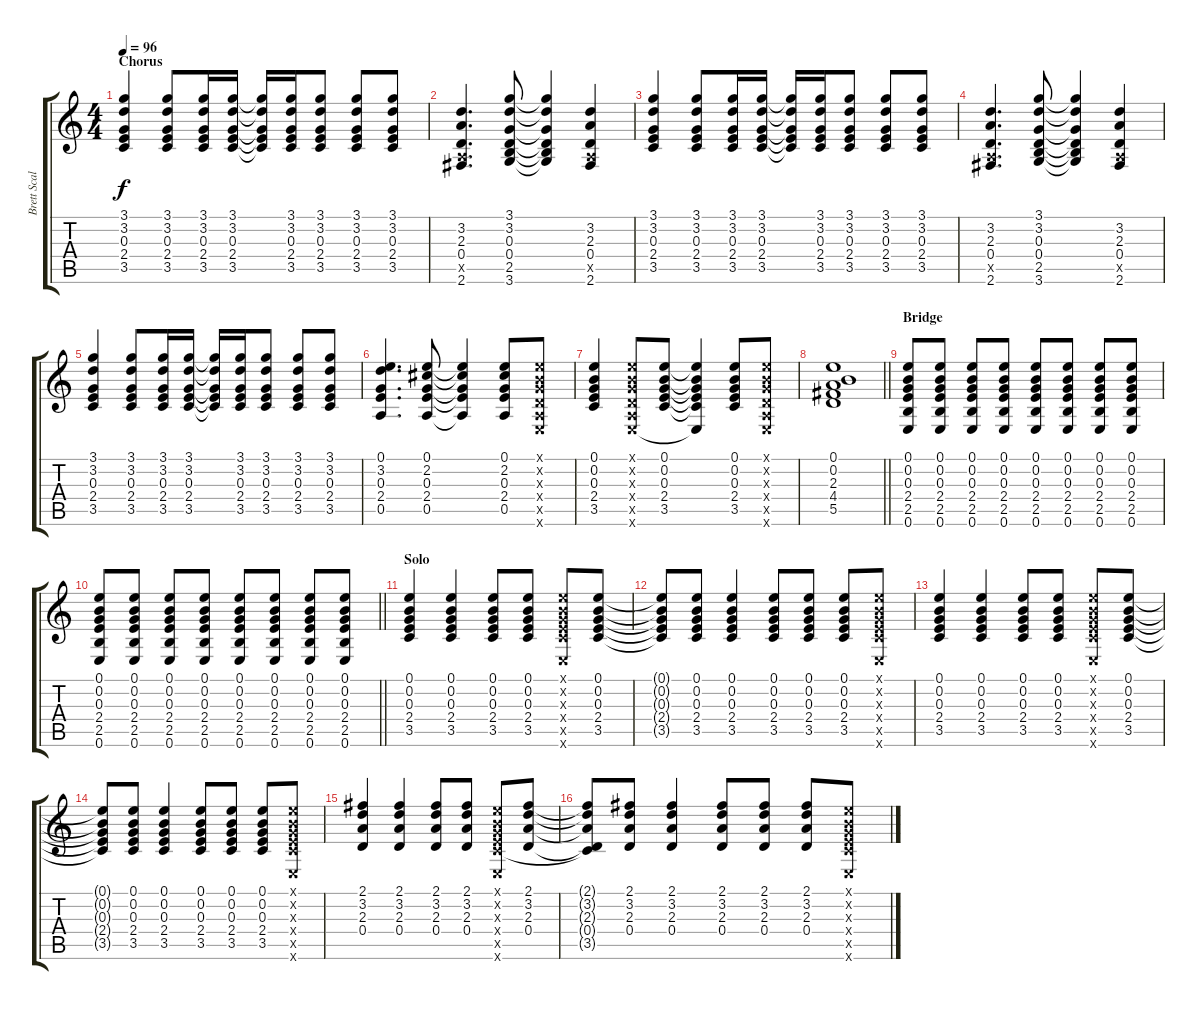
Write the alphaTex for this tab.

\track ("Brett Scallions (Rhythm Guitar)" "Brett Scal") {instrument electricguitarclean}
\staff {score tabs}
\tuning (E4 B3 G3 D3 A2 E2) {hide}
\ts (4 4)
\section ("" "Chorus")
\tempo 96
\clef g2
\ks c
(3.1 3.2 0.3 2.4 3.5).4{dy f instrument distortionguitar} (3.1 3.2 0.3 2.4 3.5).8 (3.1 3.2 0.3 2.4 3.5).16 (3.1 3.2 0.3 2.4 3.5).16 (3.1{t} 3.2{t} 0.3{t} 2.4{t} 3.5{t}).16 (3.1 3.2 0.3 2.4 3.5).16 (3.1 3.2 0.3 2.4 3.5).8 (3.1 3.2 0.3 2.4 3.5).8 (3.1 3.2 0.3 2.4 3.5).8 |
(3.2 2.3 0.4 0.5{x} 2.6).4{d} (3.1 3.2 0.3 0.4 2.5 3.6).8 (3.1{t} 3.2{t} 0.3{t} 0.4{t} 2.5{t} 3.6{t}).4 (3.2 2.3 0.4 0.5{x} 2.6).4 |
(3.1 3.2 0.3 2.4 3.5).4 (3.1 3.2 0.3 2.4 3.5).8 (3.1 3.2 0.3 2.4 3.5).16 (3.1 3.2 0.3 2.4 3.5).16 (3.1{t} 3.2{t} 0.3{t} 2.4{t} 3.5{t}).16 (3.1 3.2 0.3 2.4 3.5).16 (3.1 3.2 0.3 2.4 3.5).8 (3.1 3.2 0.3 2.4 3.5).8 (3.1 3.2 0.3 2.4 3.5).8 |
(3.2 2.3 0.4 0.5{x} 2.6).4{d} (3.1 3.2 0.3 0.4 2.5 3.6).8 (3.1{t} 3.2{t} 0.3{t} 0.4{t} 2.5{t} 3.6{t}).4 (3.2 2.3 0.4 0.5{x} 2.6).4 |
(3.1 3.2 0.3 2.4 3.5).4 (3.1 3.2 0.3 2.4 3.5).8 (3.1 3.2 0.3 2.4 3.5).16 (3.1 3.2 0.3 2.4 3.5).16 (3.1{t} 3.2{t} 0.3{t} 2.4{t} 3.5{t}).16 (3.1 3.2 0.3 2.4 3.5).16 (3.1 3.2 0.3 2.4 3.5).8 (3.1 3.2 0.3 2.4 3.5).8 (3.1 3.2 0.3 2.4 3.5).8 |
(0.1 3.2 0.3 2.4 0.5).4{d} (0.1 2.2 0.3 2.4 0.5).8 (0.1{t} 2.2{t} 0.3{t} 2.4{t} 0.5{t}).4 (0.1 2.2 0.3 2.4 0.5).8 (0.1{x} 0.2{x} 0.3{x} 0.4{x} 0.5{x} 0.6{x}).8 |
(0.1 0.2 0.3 2.4 3.5).4 (0.1{x} 0.2{x} 0.3{x} 0.4{x} 0.5{x} 0.6{x}).8 (0.1 0.2 0.3 2.4 3.5).8 (0.1{t} 0.2{t} 0.3{t} 2.4{t} 3.5{t} 0.6{t}).4 (0.1 0.2 0.3 2.4 3.5).8 (0.1{x} 0.2{x} 0.3{x} 0.4{x} 0.5{x} 0.6{x}).8 |
\barLineRight lightlight
(0.1 0.2 2.3 4.4 5.5).1 |
\section ("" "Bridge")
(0.1 0.2 0.3 2.4 2.5 0.6).8 (0.1 0.2 0.3 2.4 2.5 0.6).8 (0.1 0.2 0.3 2.4 2.5 0.6).8 (0.1 0.2 0.3 2.4 2.5 0.6).8 (0.1 0.2 0.3 2.4 2.5 0.6).8 (0.1 0.2 0.3 2.4 2.5 0.6).8 (0.1 0.2 0.3 2.4 2.5 0.6).8 (0.1 0.2 0.3 2.4 2.5 0.6).8 |
\barLineRight lightlight
(0.1 0.2 0.3 2.4 2.5 0.6).8 (0.1 0.2 0.3 2.4 2.5 0.6).8 (0.1 0.2 0.3 2.4 2.5 0.6).8 (0.1 0.2 0.3 2.4 2.5 0.6).8 (0.1 0.2 0.3 2.4 2.5 0.6).8 (0.1 0.2 0.3 2.4 2.5 0.6).8 (0.1 0.2 0.3 2.4 2.5 0.6).8 (0.1 0.2 0.3 2.4 2.5 0.6).8 |
\section ("" "Solo")
(0.1 0.2 0.3 2.4 3.5).4 (0.1 0.2 0.3 2.4 3.5).4 (0.1 0.2 0.3 2.4 3.5).8 (0.1 0.2 0.3 2.4 3.5).8 (0.1{x} 0.2{x} 0.3{x} 2.4{x} 3.5{x} 0.6{x}).8 (0.1 0.2 0.3 2.4 3.5).8 |
(0.1{t} 0.2{t} 0.3{t} 2.4{t} 3.5{t}).8 (0.1 0.2 0.3 2.4 3.5).8 (0.1 0.2 0.3 2.4 3.5).4 (0.1 0.2 0.3 2.4 3.5).8 (0.1 0.2 0.3 2.4 3.5).8 (0.1 0.2 0.3 2.4 3.5).8 (0.1{x} 0.2{x} 0.3{x} 2.4{x} 3.5{x} 0.6{x}).8 |
(0.1 0.2 0.3 2.4 3.5).4 (0.1 0.2 0.3 2.4 3.5).4 (0.1 0.2 0.3 2.4 3.5).8 (0.1 0.2 0.3 2.4 3.5).8 (0.1{x} 0.2{x} 0.3{x} 2.4{x} 3.5{x} 0.6{x}).8 (0.1 0.2 0.3 2.4 3.5).8 |
(0.1{t} 0.2{t} 0.3{t} 2.4{t} 3.5{t}).8 (0.1 0.2 0.3 2.4 3.5).8 (0.1 0.2 0.3 2.4 3.5).4 (0.1 0.2 0.3 2.4 3.5).8 (0.1 0.2 0.3 2.4 3.5).8 (0.1 0.2 0.3 2.4 3.5).8 (0.1{x} 0.2{x} 0.3{x} 2.4{x} 3.5{x} 0.6{x}).8 |
(2.1 3.2 2.3 0.4).4 (2.1 3.2 2.3 0.4).4 (2.1 3.2 2.3 0.4).8 (2.1 3.2 2.3 0.4).8 (0.1{x} 0.2{x} 0.3{x} 2.4{x} 3.5{x} 0.6{x}).8 (2.1 3.2 2.3 0.4).8 |
(2.1{t} 3.2{t} 2.3{t} 0.4{t} 3.5{t}).8 (2.1 3.2 2.3 0.4).8 (2.1 3.2 2.3 0.4).4 (2.1 3.2 2.3 0.4).8 (2.1 3.2 2.3 0.4).8 (2.1 3.2 2.3 0.4).8 (0.1{x} 0.2{x} 0.3{x} 2.4{x} 3.5{x} 0.6{x}).8
